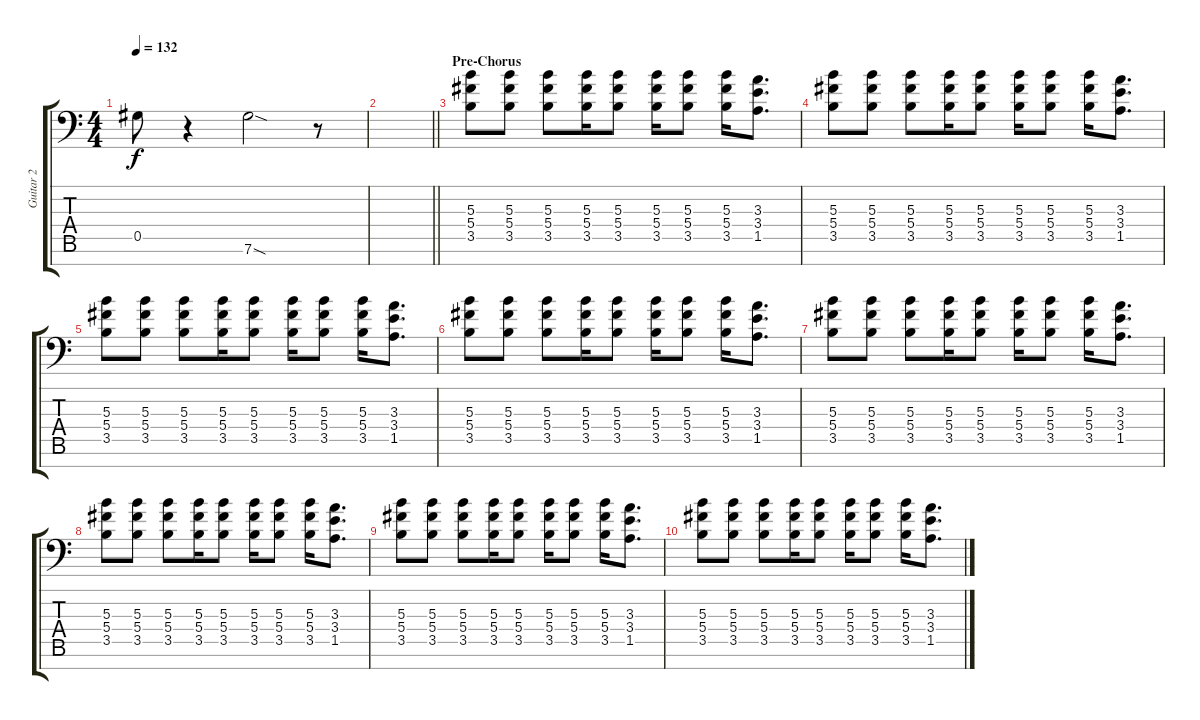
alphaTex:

\track ("Guitar 2" "Guitar 2") {instrument distortionguitar}
\staff {score tabs}
\tuning (Eb4 Bb3 Gb3 Db3 Ab2 Db2 Bb1) {hide}
\ts (4 4)
\tempo 132
\clef f4
\ks c
0.5.8{dy f} r.4 7.6{sod}.2 r.8 |
\barLineRight lightlight
|
\section ("" "Pre-Chorus")
(5.3 5.4 3.5).8 (5.3 5.4 3.5).8 (5.3 5.4 3.5).8 (5.3 5.4 3.5).16 (5.3 5.4 3.5).8 (5.3 5.4 3.5).16 (5.3 5.4 3.5).8 (5.3 5.4 3.5).16 (3.3 3.4 1.5).8{d} |
(5.3 5.4 3.5).8 (5.3 5.4 3.5).8 (5.3 5.4 3.5).8 (5.3 5.4 3.5).16 (5.3 5.4 3.5).8 (5.3 5.4 3.5).16 (5.3 5.4 3.5).8 (5.3 5.4 3.5).16 (3.3 3.4 1.5).8{d} |
(5.3 5.4 3.5).8 (5.3 5.4 3.5).8 (5.3 5.4 3.5).8 (5.3 5.4 3.5).16 (5.3 5.4 3.5).8 (5.3 5.4 3.5).16 (5.3 5.4 3.5).8 (5.3 5.4 3.5).16 (3.3 3.4 1.5).8{d} |
(5.3 5.4 3.5).8 (5.3 5.4 3.5).8 (5.3 5.4 3.5).8 (5.3 5.4 3.5).16 (5.3 5.4 3.5).8 (5.3 5.4 3.5).16 (5.3 5.4 3.5).8 (5.3 5.4 3.5).16 (3.3 3.4 1.5).8{d} |
(5.3 5.4 3.5).8 (5.3 5.4 3.5).8 (5.3 5.4 3.5).8 (5.3 5.4 3.5).16 (5.3 5.4 3.5).8 (5.3 5.4 3.5).16 (5.3 5.4 3.5).8 (5.3 5.4 3.5).16 (3.3 3.4 1.5).8{d} |
(5.3 5.4 3.5).8 (5.3 5.4 3.5).8 (5.3 5.4 3.5).8 (5.3 5.4 3.5).16 (5.3 5.4 3.5).8 (5.3 5.4 3.5).16 (5.3 5.4 3.5).8 (5.3 5.4 3.5).16 (3.3 3.4 1.5).8{d} |
(5.3 5.4 3.5).8 (5.3 5.4 3.5).8 (5.3 5.4 3.5).8 (5.3 5.4 3.5).16 (5.3 5.4 3.5).8 (5.3 5.4 3.5).16 (5.3 5.4 3.5).8 (5.3 5.4 3.5).16 (3.3 3.4 1.5).8{d} |
(5.3 5.4 3.5).8 (5.3 5.4 3.5).8 (5.3 5.4 3.5).8 (5.3 5.4 3.5).16 (5.3 5.4 3.5).8 (5.3 5.4 3.5).16 (5.3 5.4 3.5).8 (5.3 5.4 3.5).16 (3.3 3.4 1.5).8{d}
